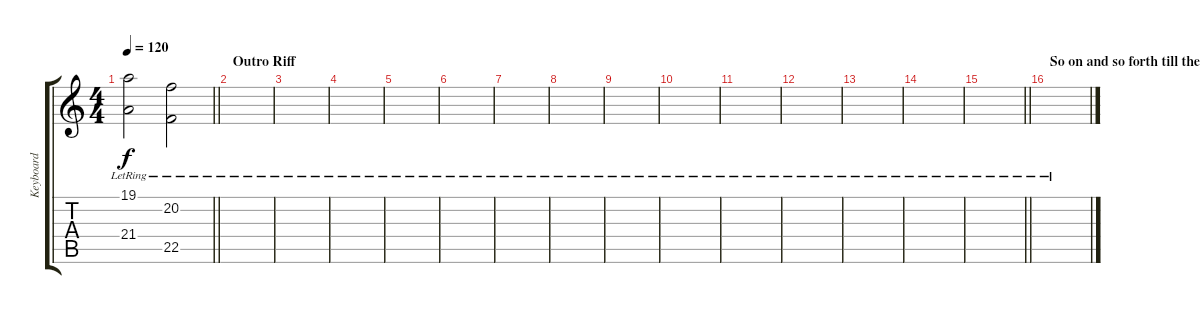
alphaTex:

\track ("Keyboard" "Keyboard") {instrument acousticgrandpiano}
\staff {score tabs}
\tuning (D4 A3 F3 C3 G2 D2) {hide}
\ts (4 4)
\tempo 120
\clef g2
\barLineRight lightlight
\ks c
(19.1{lr} 21.4{lr}).2{dy f} (20.2{lr} 22.5{lr}).2 |
\section ("" "Outro Riff")
|
|
|
|
|
|
|
|
|
|
|
|
|
\barLineRight lightlight
|
\section ("" "So on and so forth till the song ends...")
